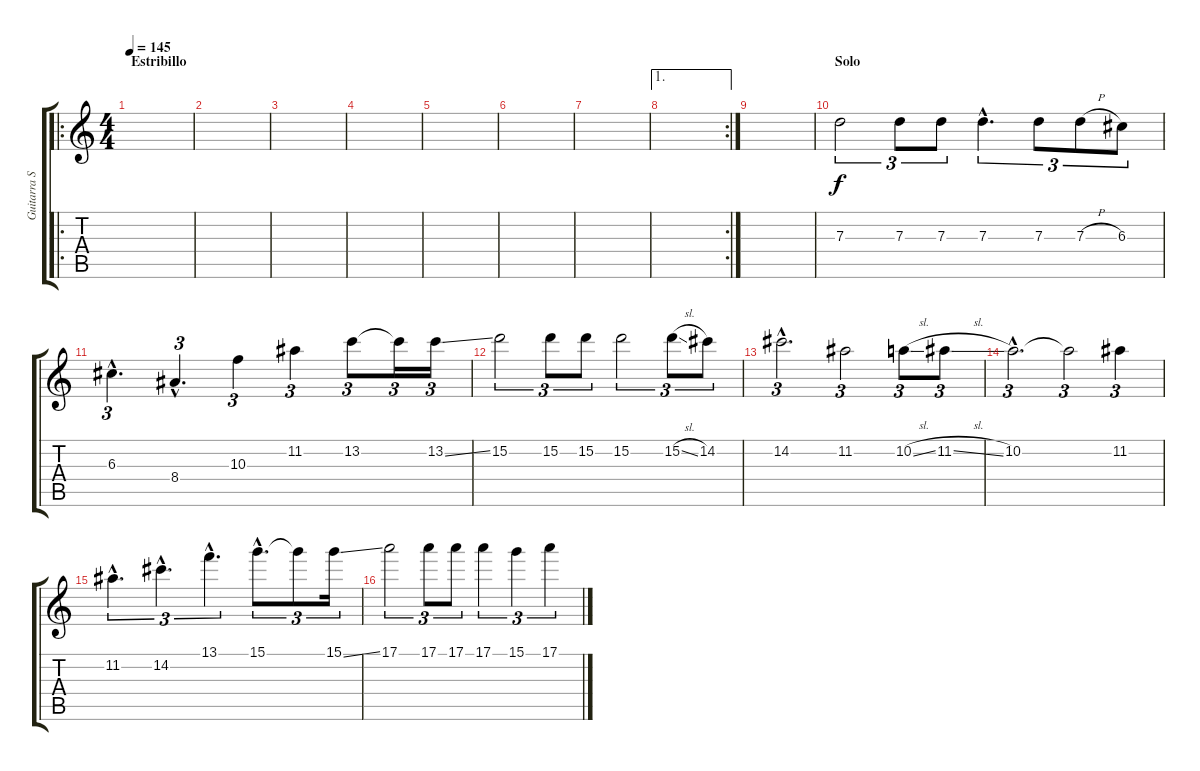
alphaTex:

\track ("Guitarra Solo" "Guitarra S") {instrument distortionguitar}
\staff {score tabs}
\tuning (E4 B3 G3 D3 A2 E2) {hide}
\ro
\ts (4 4)
\section ("" "Estribillo")
\tempo 145
\clef g2
\ks c
|
|
|
|
|
|
|
\ae 1
\rc 2
|
|
\section ("" "Solo")
7.3.2{tu (3 2)} 7.3.8{tu (3 2)} 7.3.8{tu (3 2)} 7.3{hac}.4{d tu (3 2)} 7.3.8{tu (3 2)} 7.3{h}.8{tu (3 2)} 6.3.8{tu (3 2)} |
6.3{hac}.4{d tu (3 2)} 8.4{hac}.4{d tu (3 2)} 10.3.4{tu (3 2)} 11.2.4{tu (3 2)} 13.2.8{tu (3 2)} 13.2{t}.16{tu (3 2)} 13.2{ss}.16{tu (3 2)} |
15.2.2{tu (3 2)} 15.2.8{tu (3 2)} 15.2.8{tu (3 2)} 15.2.2{tu (3 2)} 15.2{sl}.8{tu (3 2)} 14.2.8{tu (3 2)} |
14.2{hac}.2{d tu (3 2)} 11.2.2{tu (3 2)} 10.2{sl}.8{tu (3 2)} 11.2{sl}.8{tu (3 2)} |
10.2{hac}.2{d tu (3 2)} 10.2{t}.2{tu (3 2)} 11.2.4{tu (3 2)} |
11.2{hac}.4{d tu (3 2)} 14.2{hac}.4{d tu (3 2)} 13.1{hac}.4{d tu (3 2)} 15.1{hac}.8{d tu (3 2)} 15.1{t}.8{tu (3 2)} 15.1{ss}.16{tu (3 2)} |
17.1.2{tu (3 2)} 17.1.8{tu (3 2)} 17.1.8{tu (3 2)} 17.1.4{tu (3 2)} 15.1.4{tu (3 2)} 17.1.4{tu (3 2)}
